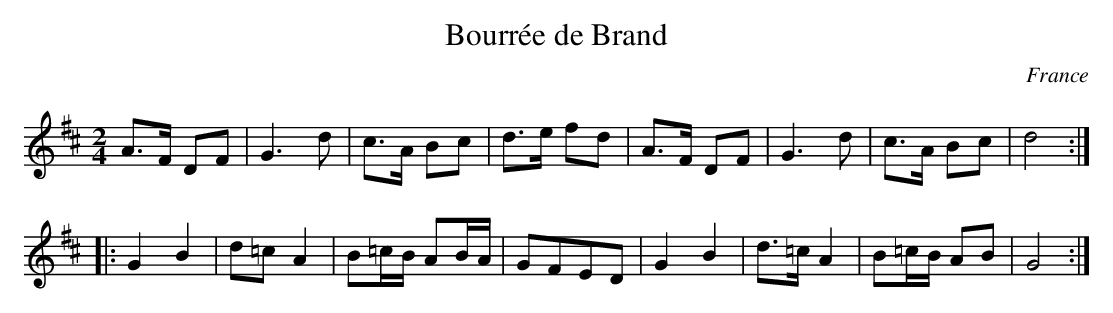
X:1
T:Bourrée de Brand
L:1/8
M:2/4
O:France
K:D major
A>F DF| G3d| c>A Bc| d>e fd| A>F DF| G3d| c>A Bc | d4 ::
G2B2| d=c A2| B=c/B/ AB/A/| GFED| G2B2| d>=c A2| B=c/B/ AB| G4 :|
